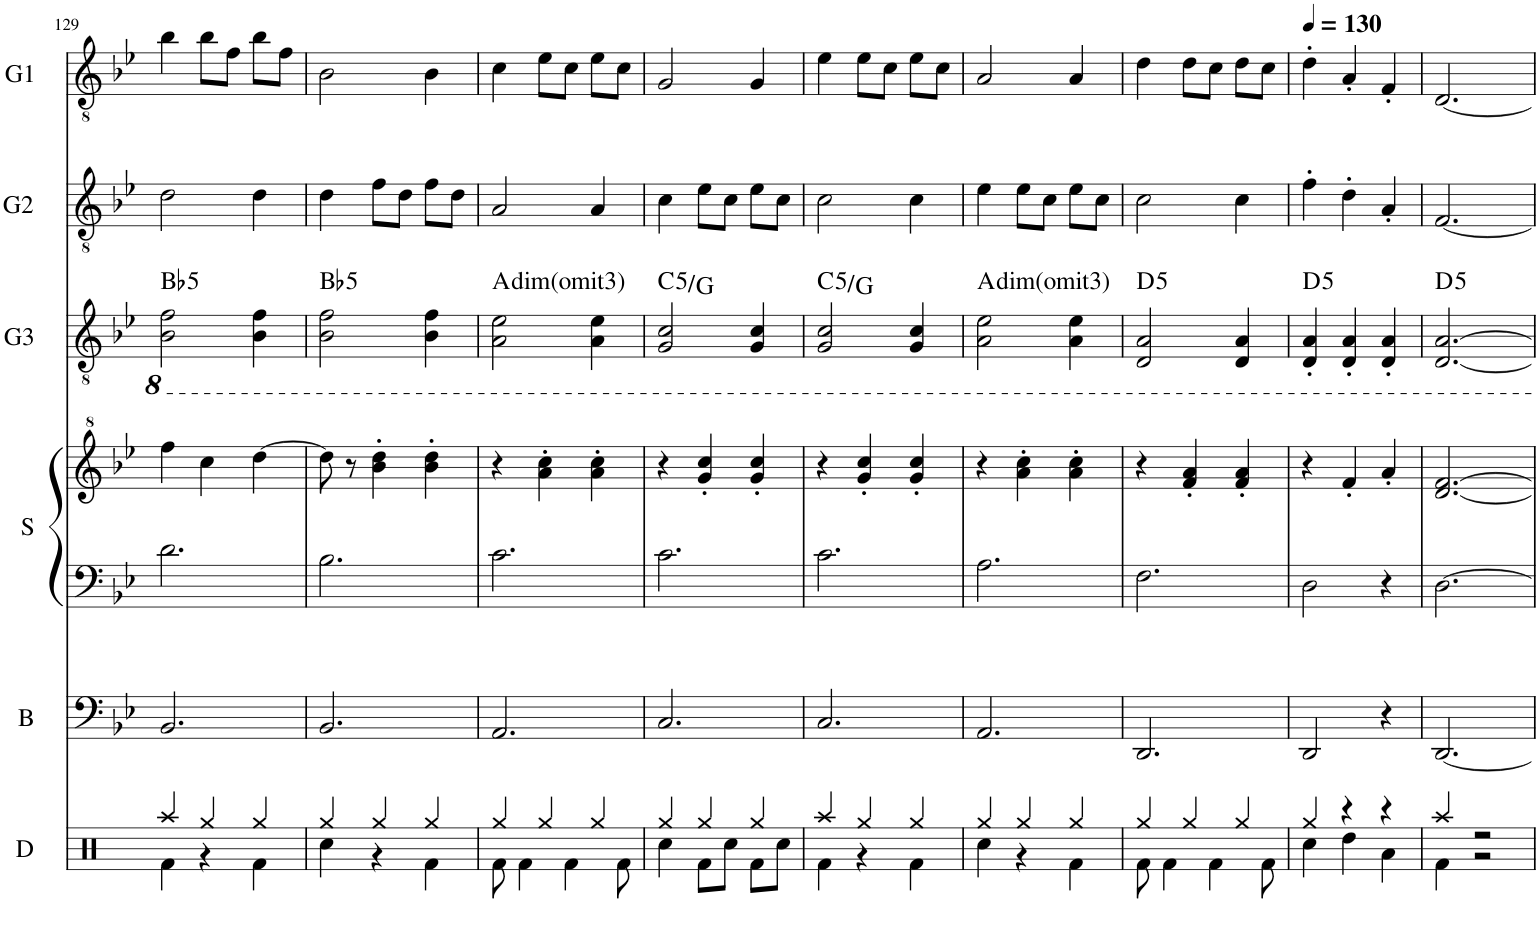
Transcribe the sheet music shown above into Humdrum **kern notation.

**kern	**kern	**kern	**kern	**kern	**harte	**kern	**kern
*part6	*part5	*part4	*part4	*part3	*part3	*part2	*part1
*staff7	*staff6	*staff5	*staff4	*staff3	*	*staff2	*staff1
*I"Drums	*I"Bass	*I"Synth	*	*I"Guitar 3	*	*I"Guitar 2	*I"Guitar 1
*I'D	*I'B	*I'S	*	*I'G3	*	*I'G2	*I'G1
!!LO:PB:g=z
*clefX	*clefF4	*clefF4	*clefG^2	*clefGv2	*	*clefGv2	*clefGv2
*	*Trd7c12	*	*	*	*	*	*
*k[b-e-]	*k[b-e-]	*k[b-e-]	*k[b-e-]	*k[b-e-]	*	*k[b-e-]	*k[b-e-]
*M3/4	*M3/4	*M3/4	*M3/4	*M3/4	*	*M3/4	*M3/4
=129	=129	=129	=129	=129	=129	=129	=129
*^	*	*	*	*	*	*	*
!	!	!	!	!	!	!LO:H:kt=5	!	!
4Raa/	4Rf\	2.BB-/	2.d\	4fff\	2BB-\ 2F\	Bb:(1,5)	2d\	4b-\
4Rgg/	4r	.	.	4ccc\	.	.	.	8b-\L
.	.	.	.	.	.	.	.	8f\J
4Rgg/	4Rf\	.	.	[4ddd\	4BB-\ 4F\	.	4d\	8b-\L
.	.	.	.	.	.	.	.	8f\J
=130	=130	=130	=130	=130	=130	=130	=130	=130
!	!	!	!	!	!	!LO:H:kt=5	!	!
4Rgg/	4Rcc\	2.BB-/	2.B-\	8ddd\]	2BB-\ 2F\	Bb:(1,5)	4d\	2B-\
.	.	.	.	8r	.	.	.	.
4Rgg/	4r	.	.	4bb-\' 4ddd\'	.	.	8f\L	.
.	.	.	.	.	.	.	8d\J	.
4Rgg/	4Rf\	.	.	4bb-\' 4ddd\'	4BB-\ 4F\	.	8f\L	4B-\
.	.	.	.	.	.	.	8d\J	.
=131	=131	=131	=131	=131	=131	=131	=131	=131
!	!	!	!	!	!	!LO:H:kt=dim	!	!
4Rgg/	8Rf\	2.AA/	2.c\	4r	2AA\ 2E-\	A:dim(*3)	2A/	4c\
.	4Rf\	.	.	.	.	.	.	.
4Rgg/	.	.	.	4aa\' 4ccc\'	.	.	.	8e-\L
.	4Rf\	.	.	.	.	.	.	8c\J
4Rgg/	.	.	.	4aa\' 4ccc\'	4AA\ 4E-\	.	4A/	8e-\L
.	8Rf\	.	.	.	.	.	.	8c\J
=132	=132	=132	=132	=132	=132	=132	=132	=132
!	!	!	!	!	!	!LO:H:kt=5	!	!
4Rgg/	4Rcc\	2.C/	2.c\	4r	2GG/ 2C/	C:(1,5)/5	4c\	2G/
4Rgg/	8Rf\L	.	.	4gg/' 4ccc/'	.	.	8e-\L	.
.	8Rcc\J	.	.	.	.	.	8c\J	.
4Rgg/	8Rf\L	.	.	4gg/' 4ccc/'	4GG/ 4C/	.	8e-\L	4G/
.	8Rcc\J	.	.	.	.	.	8c\J	.
=133	=133	=133	=133	=133	=133	=133	=133	=133
!	!	!	!	!	!	!LO:H:kt=5	!	!
4Raa/	4Rf\	2.C/	2.c\	4r	2GG/ 2C/	C:(1,5)/5	2c\	4e-\
4Rgg/	4r	.	.	4gg/' 4ccc/'	.	.	.	8e-\L
.	.	.	.	.	.	.	.	8c\J
4Rgg/	4Rf\	.	.	4gg/' 4ccc/'	4GG/ 4C/	.	4c\	8e-\L
.	.	.	.	.	.	.	.	8c\J
=134	=134	=134	=134	=134	=134	=134	=134	=134
!	!	!	!	!	!	!LO:H:kt=dim	!	!
4Rgg/	4Rcc\	2.AA/	2.A\	4r	2AA\ 2E-\	A:dim(*3)	4e-\	2A/
4Rgg/	4r	.	.	4aa\' 4ccc\'	.	.	8e-\L	.
.	.	.	.	.	.	.	8c\J	.
4Rgg/	4Rf\	.	.	4aa\' 4ccc\'	4AA\ 4E-\	.	8e-\L	4A/
.	.	.	.	.	.	.	8c\J	.
=135	=135	=135	=135	=135	=135	=135	=135	=135
!	!	!	!	!	!	!LO:H:kt=5	!	!
4Rgg/	8Rf\	2.DD/	2.F\	4r	2DD/ 2AA/	D:(1,5)	2c\	4d\
.	4Rf\	.	.	.	.	.	.	.
4Rgg/	.	.	.	4ff/' 4aa/'	.	.	.	8d\L
.	4Rf\	.	.	.	.	.	.	8c\J
4Rgg/	.	.	.	4ff/' 4aa/'	4DD/ 4AA/	.	4c\	8d\L
.	8Rf\	.	.	.	.	.	.	8c\J
=136	=136	=136	=136	=136	=136	=136	=136	=136
*	*	*	*	*	*	*	*	*MM130
!	!	!	!	!	!	!LO:H:kt=5	!	!
4Rgg/	4Rcc\	2DD/	2D\	4r	4DD/' 4AA/'	D:(1,5)	4f'\	4d'\
4r	4Rdd\	.	.	4ff'/	4DD/' 4AA/'	.	4d'\	4A'/
4r	4Ra\	4r	4r	4aa'/	4DD/' 4AA/'	.	4A'/	4F'/
=137	=137	=137	=137	=137	=137	=137	=137	=137
!	!	!	!	!	!	!LO:H:kt=5	!	!
4Raa/	4Rf\	[2.DD/	[2.D\	[2.dd/ [2.ff/	[2.DD/ [2.AA/	D:(1,5)	[2.F/	[2.D/
2r	2r	.	.	.	.	.	.	.
*v	*v	*	*	*	*	*	*	*
=	=	=	=	=	=	=	=
*-	*-	*-	*-	*-	*-	*-	*-
